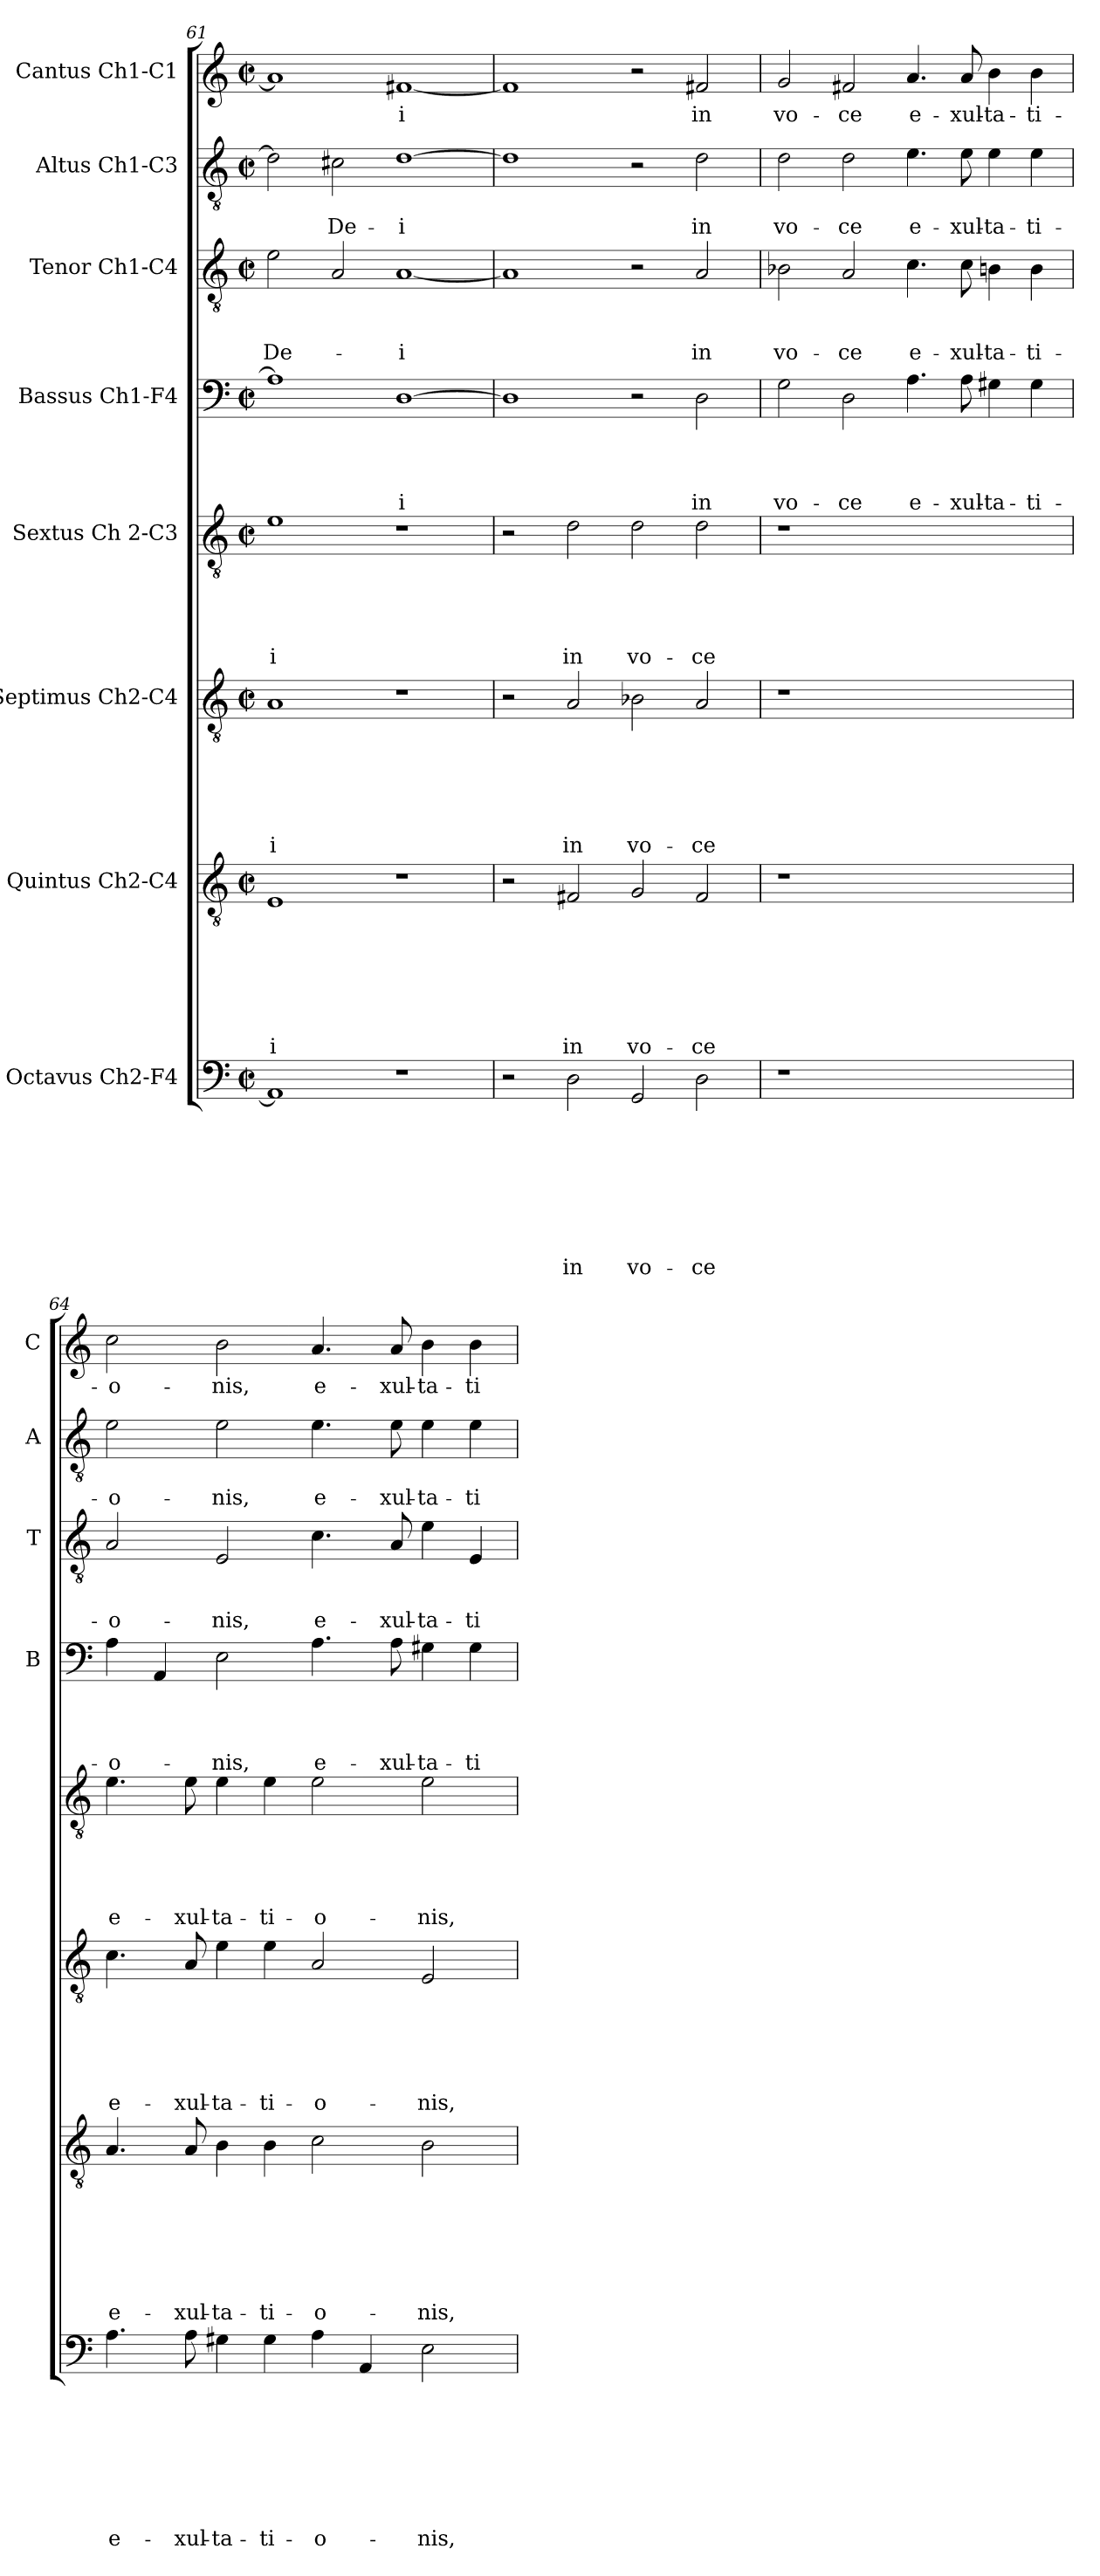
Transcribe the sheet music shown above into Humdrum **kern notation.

**kern	**text	**text	**text	**text	**text	**text	**text	**text	**kern	**text	**text	**text	**text	**text	**text	**text	**kern	**text	**text	**text	**text	**text	**text	**kern	**text	**text	**text	**text	**text	**kern	**text	**text	**text	**text	**kern	**text	**text	**text	**kern	**text	**text	**kern	**text
*part8	*part8	*part8	*part8	*part8	*part8	*part8	*part8	*part8	*part7	*part7	*part7	*part7	*part7	*part7	*part7	*part7	*part6	*part6	*part6	*part6	*part6	*part6	*part6	*part5	*part5	*part5	*part5	*part5	*part5	*part4	*part4	*part4	*part4	*part4	*part3	*part3	*part3	*part3	*part2	*part2	*part2	*part1	*part1
*staff8	*staff8	*staff8	*staff8	*staff8	*staff8	*staff8	*staff8	*staff8	*staff7	*staff7	*staff7	*staff7	*staff7	*staff7	*staff7	*staff7	*staff6	*staff6	*staff6	*staff6	*staff6	*staff6	*staff6	*staff5	*staff5	*staff5	*staff5	*staff5	*staff5	*staff4	*staff4	*staff4	*staff4	*staff4	*staff3	*staff3	*staff3	*staff3	*staff2	*staff2	*staff2	*staff1	*staff1
*I"Octavus Ch2-F4	*	*	*	*	*	*	*	*	*I"Quintus Ch2-C4	*	*	*	*	*	*	*	*I"Septimus Ch2-C4	*	*	*	*	*	*	*I"Sextus Ch 2-C3	*	*	*	*	*	*I"Bassus Ch1-F4	*	*	*	*	*I"Tenor Ch1-C4	*	*	*	*I"Altus Ch1-C3	*	*	*I"Cantus Ch1-C1	*
*	*	*	*	*	*	*	*	*	*	*	*	*	*	*	*	*	*	*	*	*	*	*	*	*	*	*	*	*	*	*I'B	*	*	*	*	*I'T	*	*	*	*I'A	*	*	*I'C	*
*clefF4	*	*	*	*	*	*	*	*	*clefGv2	*	*	*	*	*	*	*	*clefGv2	*	*	*	*	*	*	*clefGv2	*	*	*	*	*	*clefF4	*	*	*	*	*clefGv2	*	*	*	*clefGv2	*	*	*clefG2	*
*k[]	*	*	*	*	*	*	*	*	*k[]	*	*	*	*	*	*	*	*k[]	*	*	*	*	*	*	*k[]	*	*	*	*	*	*k[]	*	*	*	*	*k[]	*	*	*	*k[]	*	*	*k[]	*
*C:	*	*	*	*	*	*	*	*	*C:	*	*	*	*	*	*	*	*C:	*	*	*	*	*	*	*C:	*	*	*	*	*	*C:	*	*	*	*	*C:	*	*	*	*C:	*	*	*C:	*
*M2/2	*	*	*	*	*	*	*	*	*M2/2	*	*	*	*	*	*	*	*M2/2	*	*	*	*	*	*	*M2/2	*	*	*	*	*	*M2/2	*	*	*	*	*M2/2	*	*	*	*M2/2	*	*	*M2/2	*
*met(c|)	*	*	*	*	*	*	*	*	*met(c|)	*	*	*	*	*	*	*	*met(c|)	*	*	*	*	*	*	*met(c|)	*	*	*	*	*	*met(c|)	*	*	*	*	*met(c|)	*	*	*	*met(c|)	*	*	*met(c|)	*
=61	=61	=61	=61	=61	=61	=61	=61	=61	=61	=61	=61	=61	=61	=61	=61	=61	=61	=61	=61	=61	=61	=61	=61	=61	=61	=61	=61	=61	=61	=61	=61	=61	=61	=61	=61	=61	=61	=61	=61	=61	=61	=61	=61
!	!	!	!	!	!	!	!	!	!	!	!	!	!	!	!	!LO:LY:b	!	!	!	!	!	!	!LO:LY:b	!	!	!	!	!	!LO:LY:b	!	!	!	!	!	!	!	!	!LO:LY:b	!	!	!	!	!
1AA]	.	.	.	.	.	.	.	.	1E	.	.	.	.	.	.	-i	1A	.	.	.	.	.	-i	1e	.	.	.	.	-i	1A]	.	.	.	.	2e\	.	.	De-	2d\]	.	.	1a]	.
!	!	!	!	!	!	!	!	!	!	!	!	!	!	!	!	!	!	!	!	!	!	!	!	!	!	!	!	!	!	!	!	!	!	!	!	!	!	!	!	!	!LO:LY:b	!	!
.	.	.	.	.	.	.	.	.	.	.	.	.	.	.	.	.	.	.	.	.	.	.	.	.	.	.	.	.	.	.	.	.	.	.	2A/	.	.	.	2c#X\	.	De-	.	.
!	!	!	!	!	!	!	!	!	!	!	!	!	!	!	!	!	!	!	!	!	!	!	!	!	!	!	!	!	!	!	!	!	!	!LO:LY:b	!	!	!	!LO:LY:b	!	!	!LO:LY:b	!	!LO:LY:b
1r	.	.	.	.	.	.	.	.	1r	.	.	.	.	.	.	.	1r	.	.	.	.	.	.	1r	.	.	.	.	.	[1D	.	.	.	-i	[1A	.	.	-i	[1d	.	-i	[1f#X	-i
=62	=62	=62	=62	=62	=62	=62	=62	=62	=62	=62	=62	=62	=62	=62	=62	=62	=62	=62	=62	=62	=62	=62	=62	=62	=62	=62	=62	=62	=62	=62	=62	=62	=62	=62	=62	=62	=62	=62	=62	=62	=62	=62	=62
2r	.	.	.	.	.	.	.	.	2r	.	.	.	.	.	.	.	2r	.	.	.	.	.	.	2r	.	.	.	.	.	1D]	.	.	.	.	1A]	.	.	.	1d]	.	.	1f#]	.
!	!	!	!	!	!	!	!	!LO:LY:b	!	!	!	!	!	!	!	!LO:LY:b	!	!	!	!	!	!	!LO:LY:b	!	!	!	!	!	!LO:LY:b	!	!	!	!	!	!	!	!	!	!	!	!	!	!
2D\	.	.	.	.	.	.	.	in	2F#X/	.	.	.	.	.	.	in	2A/	.	.	.	.	.	in	2d\	.	.	.	.	in	.	.	.	.	.	.	.	.	.	.	.	.	.	.
!	!	!	!	!	!	!	!	!LO:LY:b	!	!	!	!	!	!	!	!LO:LY:b	!	!	!	!	!	!	!LO:LY:b	!	!	!	!	!	!LO:LY:b	!	!	!	!	!	!	!	!	!	!	!	!	!	!
2GG/	.	.	.	.	.	.	.	vo-	2G/	.	.	.	.	.	.	vo-	2B-X\	.	.	.	.	.	vo-	2d\	.	.	.	.	vo-	2r	.	.	.	.	2r	.	.	.	2r	.	.	2r	.
!	!	!	!	!	!	!	!	!LO:LY:b	!	!	!	!	!	!	!	!LO:LY:b	!	!	!	!	!	!	!LO:LY:b	!	!	!	!	!	!LO:LY:b	!	!	!	!	!LO:LY:b	!	!	!	!LO:LY:b	!	!	!LO:LY:b	!	!LO:LY:b
2D\	.	.	.	.	.	.	.	-ce	2F#/	.	.	.	.	.	.	-ce	2A/	.	.	.	.	.	-ce	2d\	.	.	.	.	-ce	2D\	.	.	.	in	2A/	.	.	in	2d\	.	in	2f#X/	in
=63	=63	=63	=63	=63	=63	=63	=63	=63	=63	=63	=63	=63	=63	=63	=63	=63	=63	=63	=63	=63	=63	=63	=63	=63	=63	=63	=63	=63	=63	=63	=63	=63	=63	=63	=63	=63	=63	=63	=63	=63	=63	=63	=63
!	!	!	!	!	!	!	!	!	!	!	!	!	!	!	!	!	!	!	!	!	!	!	!	!	!	!	!	!	!	!	!	!	!	!LO:LY:b	!	!	!	!LO:LY:b	!	!	!LO:LY:b	!	!LO:LY:b
1r	.	.	.	.	.	.	.	.	1r	.	.	.	.	.	.	.	1r	.	.	.	.	.	.	1r	.	.	.	.	.	2G\	.	.	.	vo-	2B-X\	.	.	vo-	2d\	.	vo-	2g/	vo-
!	!	!	!	!	!	!	!	!	!	!	!	!	!	!	!	!	!	!	!	!	!	!	!	!	!	!	!	!	!	!	!	!	!	!LO:LY:b	!	!	!	!LO:LY:b	!	!	!LO:LY:b	!	!LO:LY:b
.	.	.	.	.	.	.	.	.	.	.	.	.	.	.	.	.	.	.	.	.	.	.	.	.	.	.	.	.	.	2D\	.	.	.	-ce	2A/	.	.	-ce	2d\	.	-ce	2f#X/	-ce
!	!	!	!	!	!	!	!	!	!	!	!	!	!	!	!	!	!	!	!	!	!	!	!	!	!	!	!	!	!	!	!	!	!	!LO:LY:b	!	!	!	!LO:LY:b	!	!	!LO:LY:b	!	!LO:LY:b
1ryy	.	.	.	.	.	.	.	.	1ryy	.	.	.	.	.	.	.	1ryy	.	.	.	.	.	.	1ryy	.	.	.	.	.	4.A\	.	.	.	e-	4.c\	.	.	e-	4.e\	.	e-	4.a/	e-
!	!	!	!	!	!	!	!	!	!	!	!	!	!	!	!	!	!	!	!	!	!	!	!	!	!	!	!	!	!	!	!	!	!	!LO:LY:b	!	!	!	!LO:LY:b	!	!	!LO:LY:b	!	!LO:LY:b
.	.	.	.	.	.	.	.	.	.	.	.	.	.	.	.	.	.	.	.	.	.	.	.	.	.	.	.	.	.	8A\	.	.	.	-xul-	8c\	.	.	-xul-	8e\	.	-xul-	8a/	-xul-
!	!	!	!	!	!	!	!	!	!	!	!	!	!	!	!	!	!	!	!	!	!	!	!	!	!	!	!	!	!	!	!	!	!	!LO:LY:b	!	!	!	!LO:LY:b	!	!	!LO:LY:b	!	!LO:LY:b
.	.	.	.	.	.	.	.	.	.	.	.	.	.	.	.	.	.	.	.	.	.	.	.	.	.	.	.	.	.	4G#X\	.	.	.	-ta-	4Bn\	.	.	-ta-	4e\	.	-ta-	4b\	-ta-
!	!	!	!	!	!	!	!	!	!	!	!	!	!	!	!	!	!	!	!	!	!	!	!	!	!	!	!	!	!	!	!	!	!	!LO:LY:b	!	!	!	!LO:LY:b	!	!	!LO:LY:b	!	!LO:LY:b
.	.	.	.	.	.	.	.	.	.	.	.	.	.	.	.	.	.	.	.	.	.	.	.	.	.	.	.	.	.	4G#\	.	.	.	-ti-	4B\	.	.	-ti-	4e\	.	-ti-	4b\	-ti-
=64	=64	=64	=64	=64	=64	=64	=64	=64	=64	=64	=64	=64	=64	=64	=64	=64	=64	=64	=64	=64	=64	=64	=64	=64	=64	=64	=64	=64	=64	=64	=64	=64	=64	=64	=64	=64	=64	=64	=64	=64	=64	=64	=64
!	!	!	!	!	!	!	!	!LO:LY:b	!	!	!	!	!	!	!	!LO:LY:b	!	!	!	!	!	!	!LO:LY:b	!	!	!	!	!	!LO:LY:b	!	!	!	!	!LO:LY:b	!	!	!	!LO:LY:b	!	!	!LO:LY:b	!	!LO:LY:b
4.A\	.	.	.	.	.	.	.	e-	4.A/	.	.	.	.	.	.	e-	4.c\	.	.	.	.	.	e-	4.e\	.	.	.	.	e-	4A\	.	.	.	-o-	2A/	.	.	-o-	2e\	.	-o-	2cc\	-o-
.	.	.	.	.	.	.	.	.	.	.	.	.	.	.	.	.	.	.	.	.	.	.	.	.	.	.	.	.	.	4AA/	.	.	.	.	.	.	.	.	.	.	.	.	.
!	!	!	!	!	!	!	!	!LO:LY:b	!	!	!	!	!	!	!	!LO:LY:b	!	!	!	!	!	!	!LO:LY:b	!	!	!	!	!	!LO:LY:b	!	!	!	!	!	!	!	!	!	!	!	!	!	!
8A\	.	.	.	.	.	.	.	-xul-	8A/	.	.	.	.	.	.	-xul-	8A/	.	.	.	.	.	-xul-	8e\	.	.	.	.	-xul-	.	.	.	.	.	.	.	.	.	.	.	.	.	.
!	!	!	!	!	!	!	!	!LO:LY:b	!	!	!	!	!	!	!	!LO:LY:b	!	!	!	!	!	!	!LO:LY:b	!	!	!	!	!	!LO:LY:b	!	!	!	!	!LO:LY:b	!	!	!	!LO:LY:b	!	!	!LO:LY:b	!	!LO:LY:b
4G#X\	.	.	.	.	.	.	.	-ta-	4B\	.	.	.	.	.	.	-ta-	4e\	.	.	.	.	.	-ta-	4e\	.	.	.	.	-ta-	2E\	.	.	.	-nis,	2E/	.	.	-nis,	2e\	.	-nis,	2b\	-nis,
!	!	!	!	!	!	!	!	!LO:LY:b	!	!	!	!	!	!	!	!LO:LY:b	!	!	!	!	!	!	!LO:LY:b	!	!	!	!	!	!LO:LY:b	!	!	!	!	!	!	!	!	!	!	!	!	!	!
4G#\	.	.	.	.	.	.	.	-ti-	4B\	.	.	.	.	.	.	-ti-	4e\	.	.	.	.	.	-ti-	4e\	.	.	.	.	-ti-	.	.	.	.	.	.	.	.	.	.	.	.	.	.
!	!	!	!	!	!	!	!	!LO:LY:b	!	!	!	!	!	!	!	!LO:LY:b	!	!	!	!	!	!	!LO:LY:b	!	!	!	!	!	!LO:LY:b	!	!	!	!	!LO:LY:b	!	!	!	!LO:LY:b	!	!	!LO:LY:b	!	!LO:LY:b
4A\	.	.	.	.	.	.	.	-o-	2c\	.	.	.	.	.	.	-o-	2A/	.	.	.	.	.	-o-	2e\	.	.	.	.	-o-	4.A\	.	.	.	e-	4.c\	.	.	e-	4.e\	.	e-	4.a/	e-
4AA/	.	.	.	.	.	.	.	.	.	.	.	.	.	.	.	.	.	.	.	.	.	.	.	.	.	.	.	.	.	.	.	.	.	.	.	.	.	.	.	.	.	.	.
!	!	!	!	!	!	!	!	!	!	!	!	!	!	!	!	!	!	!	!	!	!	!	!	!	!	!	!	!	!	!	!	!	!	!LO:LY:b	!	!	!	!LO:LY:b	!	!	!LO:LY:b	!	!LO:LY:b
.	.	.	.	.	.	.	.	.	.	.	.	.	.	.	.	.	.	.	.	.	.	.	.	.	.	.	.	.	.	8A\	.	.	.	-xul-	8A/	.	.	-xul-	8e\	.	-xul-	8a/	-xul-
!	!	!	!	!	!	!	!	!LO:LY:b	!	!	!	!	!	!	!	!LO:LY:b	!	!	!	!	!	!	!LO:LY:b	!	!	!	!	!	!LO:LY:b	!	!	!	!	!LO:LY:b	!	!	!	!LO:LY:b	!	!	!LO:LY:b	!	!LO:LY:b
2E\	.	.	.	.	.	.	.	-nis,	2B\	.	.	.	.	.	.	-nis,	2E/	.	.	.	.	.	-nis,	2e\	.	.	.	.	-nis,	4G#X\	.	.	.	-ta-	4e\	.	.	-ta-	4e\	.	-ta-	4b\	-ta-
!	!	!	!	!	!	!	!	!	!	!	!	!	!	!	!	!	!	!	!	!	!	!	!	!	!	!	!	!	!	!	!	!	!	!LO:LY:b	!	!	!	!LO:LY:b	!	!	!LO:LY:b	!	!LO:LY:b
.	.	.	.	.	.	.	.	.	.	.	.	.	.	.	.	.	.	.	.	.	.	.	.	.	.	.	.	.	.	4G#\	.	.	.	-ti-	4E/	.	.	-ti-	4e\	.	-ti-	4b\	-ti-
=	=	=	=	=	=	=	=	=	=	=	=	=	=	=	=	=	=	=	=	=	=	=	=	=	=	=	=	=	=	=	=	=	=	=	=	=	=	=	=	=	=	=	=
*-	*-	*-	*-	*-	*-	*-	*-	*-	*-	*-	*-	*-	*-	*-	*-	*-	*-	*-	*-	*-	*-	*-	*-	*-	*-	*-	*-	*-	*-	*-	*-	*-	*-	*-	*-	*-	*-	*-	*-	*-	*-	*-	*-
